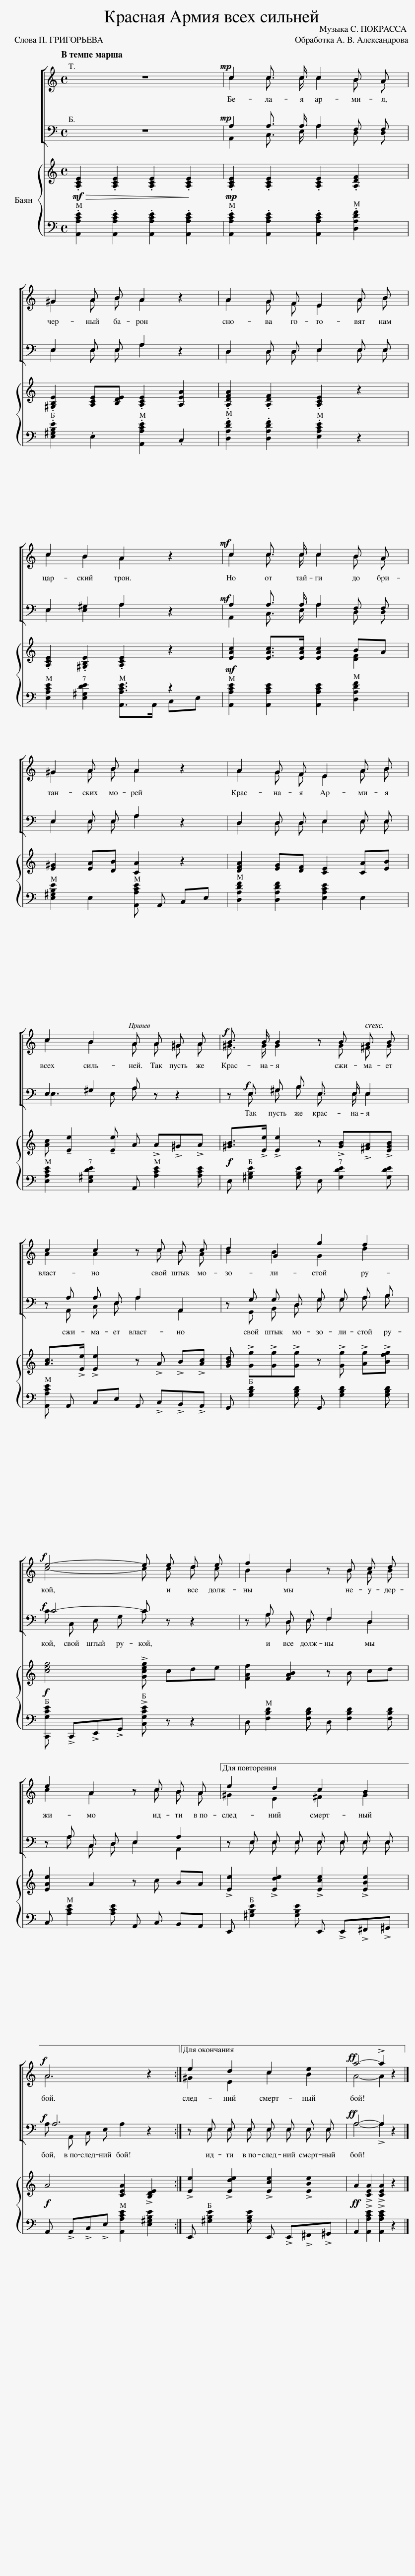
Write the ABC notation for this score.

X:1
%%score { ( 1 3 ) | ( 2 4 ) } { ( 5 8 ) | ( 6 7 ) }
L:1/8
M:4/4
I:linebreak $
K:C
V:1 treble
V:3 treble
V:2 bass
V:4 bass
V:5 treble
V:8 treble
V:6 bass
V:7 bass
V:1
 z8 |!mp! c2 c3/2 c/ c2 B A |$ ^G2 A B A2 z2 | A2 G F E2 A B |$ c2 B2 A2 z2 | %5
!mf! c2 c3/2 c/ c2 B A |$ ^G2 A B A2 z2 | A2 G F E2 A B |$ c2 B2 A A ^G A |!f! B3/2 B/ B2 z B A B |$ %10
 c2 c2 z c B c | d2 G2 g2 f2 |$!f! e4- e e d e | f2 B2 z B c d |$ e2 A2 z c B A |1 %15
 e2 d2 c2 B2 |$!f! A6 z2 :|2 e2 d2 c2 e2 |!ff! a4- !>!a2 z2 |] %19
V:2
 z8 |!mp! A,2 A,3/2 A,/ A,2 F, F, |$ E,2 E, E, A,2 z2 | D,2 D, D, E,2 E, E, |$ E,2 ^G,2 A,2 z2 | %5
!mf! A,2 A,3/2 A,/ A,2 F, F, |$ E,2 E, E, A,2 z2 | D,2 D, D, E,2 E, E, |$ E,2 ^G,2 A, z z2 | z!f! E, ^G, B, E,3/2 E,/ E,2 |$ %10
 z A, A, E, A,2 A,,2 | z G, G, D, G, G, A, B, |$!f! C4- C z z2 | z A, D, E, F,2 D,2 |$ z A, C, D, E,2 A,2 |1 %15
 z E, E, E, E, E, E, E, |$!f! A,6 z2 :|2 z E, E, E, E, E, E, E, |!ff! A,4- !>!A,2 z2 |] %19
V:3
 x8 | c2 c3/2 c/ c2 B A |$ ^G2 A B A2 x2 | A2 G F E2 A B |$ c2 B2 A2 x2 | %5
 c2 c3/2 c/ c2 B A |$ ^G2 A B A2 x2 | A2 G F E2 A B |$ c2 B2 A A ^G A | ^G3/2 G/ G2 x G ^F G |$ %10
 A2 A2 x c B A | B2 B2 G2 d2 |$ c4- c c d c | B2 B2 x B A B |$ c2 A2 x c B A |1 %15
 ^G2 E2 ^F2 G2 |$ A6 x2 :|2 ^G2 E2 c2 B2 | A4- A2 x2 |] %19
V:4
 x8 | A,,2 C,3/2 E,/ A,2 D, D, |$ E,2 E, E, A,2 x2 | D,2 D, D, E,2 E, E, |$ E,2 E,2 A,2 x2 | %5
 A,,2 C,3/2 E,/ A,2 D, D, |$ E,2 E, E, A,2 x2 | D,2 D, D, E,2 E, E, |$ E,3 E, A, x x2 | x E, ^G, B, E,3/2 E,/ E,2 |$ %10
 x A,, C, E, A,2 A,,2 | x G,, B,, D, G, G, A, B, |$ C C, E, G, C x x2 | x A, D, E, F,2 D,2 |$ x A, C, D, E,2 A,,2 |1 %15
 x E, E, E, E, E, E, E, |$ A, A,, C, E, A,2 x2 :|2 x E, E, E, E, E, E, E, | A,4- A,2 x2 |] %19
V:5
!mf!!>(! .[A,CE]2 .[A,CE]2 .[A,CE]2!>)! .[A,CE]2 |!mp! .[A,CE]2 .[A,CE]2 .[A,CE]2 .[A,DF]2 |$ .[^G,B,E]2 [A,CE][B,DE] .[A,CE]2 [A,EA]2 | .[A,DFA]2 .[A,DF]2 .[A,CE]2 z2 |$ .[A,CE]2 .[^G,B,E]2 .[A,CE]2 z2 | %5
!mf! [EAc]2 [EAc]>[EAc] [EAc]2 BA |$ [E^G]2 [EA][DB] [CA]2 z2 | [DFA]2 [EG][DF] [CE]2 [CA][EB] |$ [Ac] !tenuto![Ee]2 !tenuto![Ee] A !>!A!>!^G!>!A |!f! [^GB]>!>![Ee] !>![Ee]2 z !>![GB]!>![^FA]!>![EGB] |$ %10
 [Ac]>!>![Ee] !>![Ee]2 z !>!A !>!B!>![Ac] | [GBd] !>![Gg]!>![Gg]!>![Gg] z !>![Gg] !>![Ag]!>![Bfg] |$!f! [ceg]4 !>![Gceg] cde | [FAf]2 [FAB]2 z B cd |$ [EAe]2 A2 z c BA |1 %15
 !>![Ee]2 !>![Ede]2 !>![Ece]2 !>![EBe]2 |$!f! A4 [CEA]2 !>![B,DE]2 :|2 !>![Ee]2 !>![Ede]2 !>![Ece]2 !>![EBe]2 |!ff! A2 !>![CEA]2 !>![CEA]2 z2 |] %19
V:6
 .[A,,A,CE]2 .[A,,A,CE]2 .[A,,A,CE]2 .[A,,A,CE]2 | .[A,,A,CE]2 .[A,,A,CE]2 .[A,,A,CE]2 .[D,A,DF]2 |$ .[E,^G,B,E]2 .E,2 .[A,,A,CE]2 .C,2 | .[D,A,DF]2 .[D,A,DF]2 .[E,A,CE]2 z2 |$ [E,A,CE]2 [E,^G,DE]2 [A,,A,CE]>A,, z2 | %5
 [A,,A,CE]2 [A,,A,CE]2 [A,,A,CE]2 [D,A,DF]2 |$ [E,^G,B,E]2 E,2 [A,,A,CE] A,, C,E, | [D,A,DF]2 [D,A,DF]2 [E,A,CE]2 E,2 |$ [E,A,CE]2 [E,^G,DE]2 A,, [A,CE]2 [A,CE] | E, [^G,B,E]2 [G,B,E] E, [G,DE]2 [G,DE] |$ %10
 [A,,A,CE] A,, C,E, A,, !>!C,!>!B,,!>!A,, | G,, [G,B,D]2 [G,B,D] G,, [G,B,D]2 [G,B,D] |$ [C,,G,CE] !>!C,,!>!E,,!>!G,, !>![C,G,CE] z z2 | D, [F,B,D]2 [F,B,D] D, [F,B,D]2 [F,B,D] |$ C, [A,CE]2 [A,CE] A,, C, B,,A,, |1 %15
 E,, [^G,B,E]2 [G,B,E] E,, !>!E,,!>!^F,,!>!^G,, |$ A,, !>!A,,!>!C,!>!E, [A,,A,CE]2 [E,^G,B,E]2 :|2 E,, [^G,B,E]2 [G,B,E] E,, !>!E,,!>!^F,,!>!^G,, | A,,2 !>![A,,A,CE]2 !>![A,,A,CE]2 z2 |] %19
V:7
 x8 | x8 |$ x8 | x8 |$ x6 C,E, | %5
 x8 |$ x8 | x8 |$ x8 | x8 |$ %10
 x8 | x8 |$ x8 | x8 |$ x8 |1 %15
 x8 |$ x8 :|2 x8 | x8 |] %19
V:8
 x8 | x8 |$ x8 | x8 |$ x8 | %5
 x6 [DF]2 |$ x8 | x8 |$ x8 | x8 |$ %10
 x8 | x8 |$ x8 | x8 |$ x8 |1 %15
 x8 |$ x8 :|2 x8 | x8 |] %19
